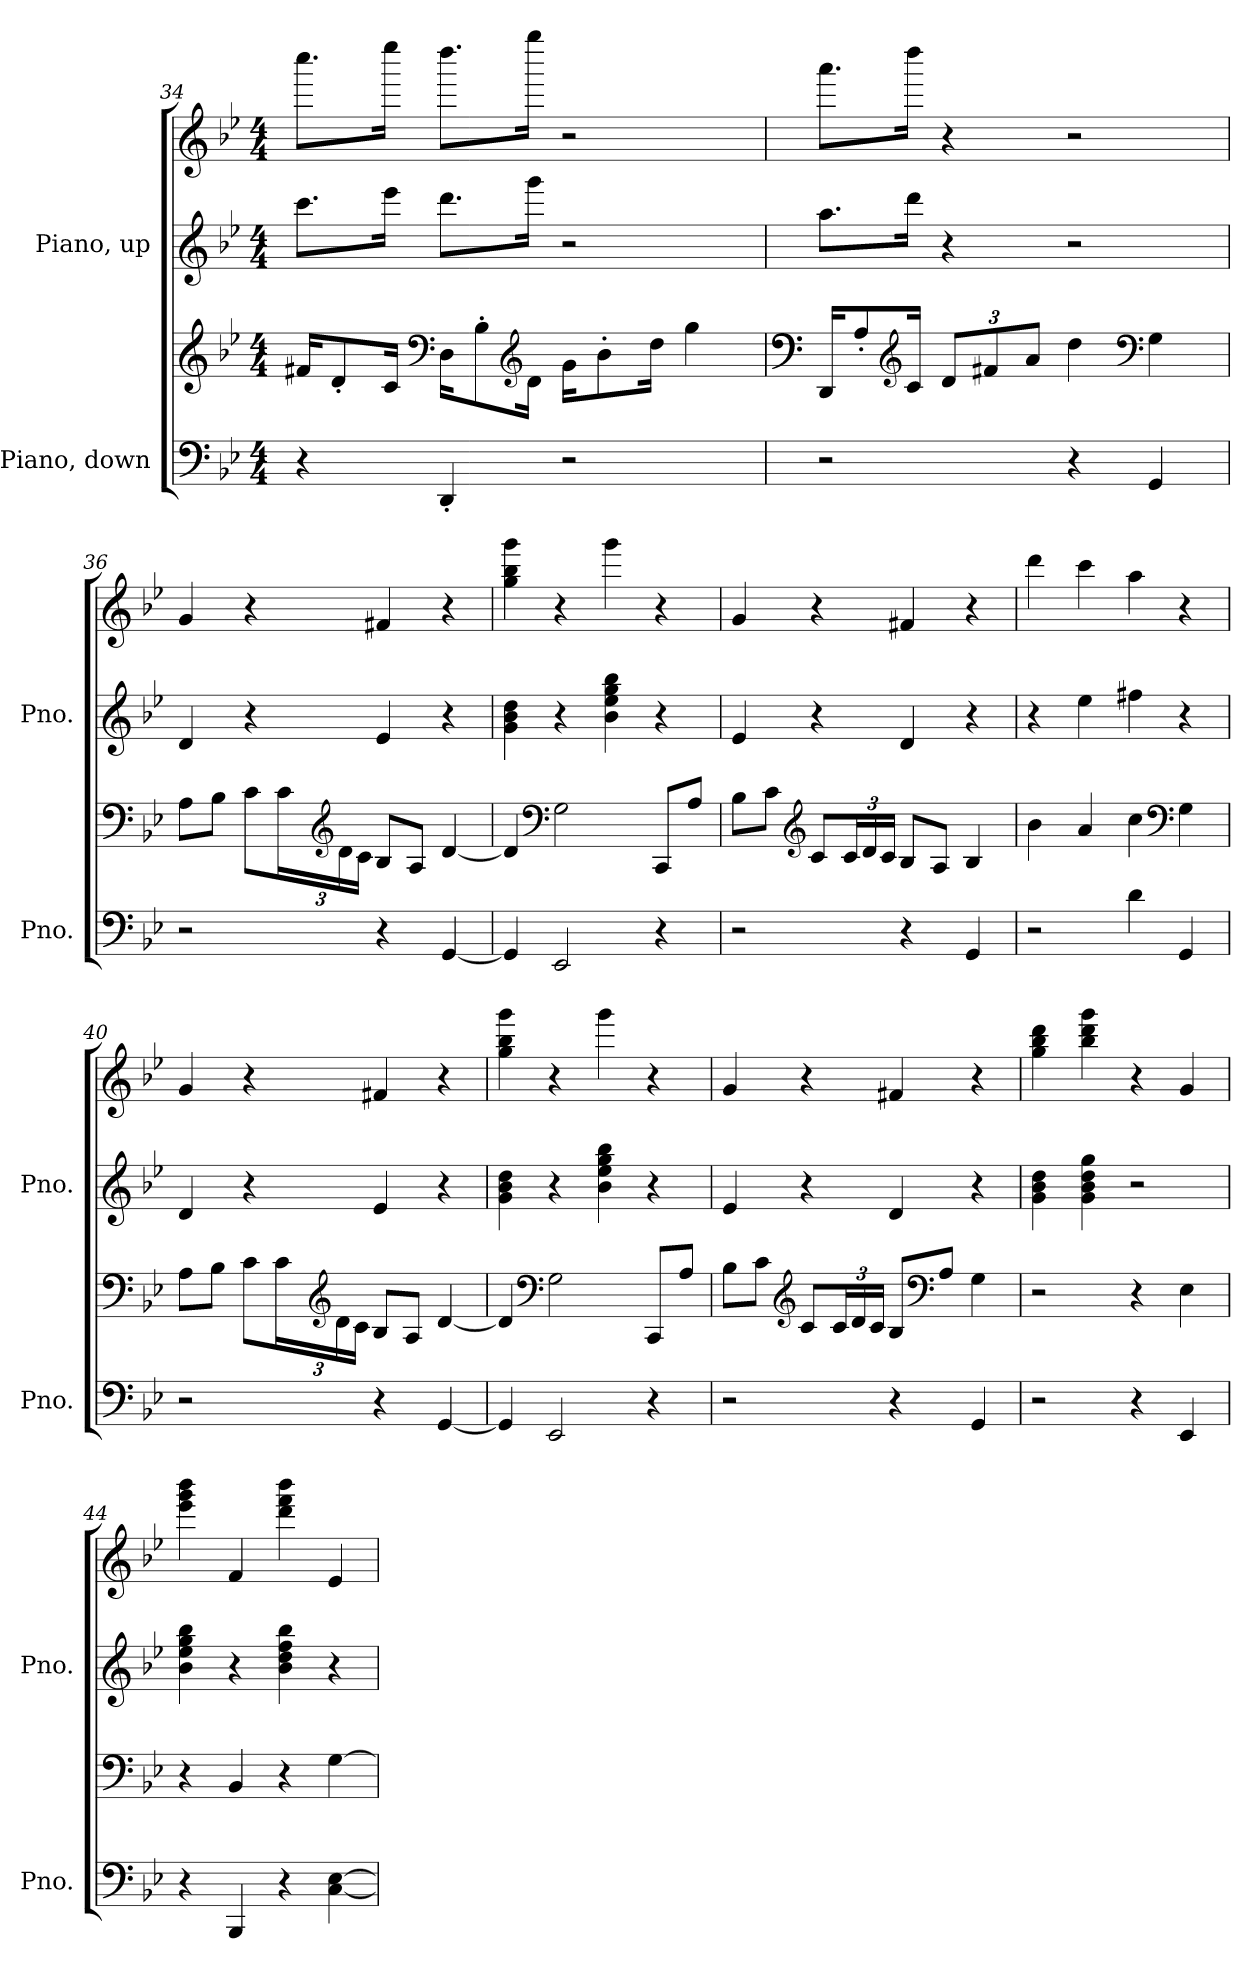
**kern	**kern	**kern	**kern
*part2	*part2	*part1	*part1
*staff4	*staff3	*staff2	*staff1
*I"Piano, down	*	*I"Piano, up	*
*I'Pno.	*	*I'Pno.	*
!!LO:LB:g=z
*clefF4	*clefG2	*clefG2	*clefG2
*k[b-e-]	*k[b-e-]	*k[b-e-]	*k[b-e-]
*M4/4	*M4/4	*M4/4	*M4/4
=34	=34	=34	=34
4r	16f#X/KL	8.ccc\L	8.cccc\L
.	8d'/	.	.
.	16c/Jk	16eee-\Jk	16eeee-\Jk
*	*clefF4	*	*
4DD'/	16D\KL	8.ddd\L	8.dddd\L
.	8B-'\	.	.
*	*clefG2	*	*
.	16d\Jk	16ggg\Jk	16gggg\Jk
2r	16g\KL	2r	2r
.	8b-'\	.	.
.	16dd\Jk	.	.
.	4gg\	.	.
=35	=35	=35	=35
*	*clefF4	*	*
2r	16DD/KL	8.aa\L	8.aaa\L
.	8A'/	.	.
*	*clefG2	*	*
.	16c/Jk	16ddd\Jk	16dddd\Jk
*	*Xbrackettup	*	*
.	12d/L	4r	4r
.	12f#X/	.	.
.	12a/J	.	.
4r	4dd\	2r	2r
*	*clefF4	*	*
4GG/	4G\	.	.
=36	=36	=36	=36
2r	8A\L	4d/	4g/
.	8B-\J	.	.
.	8c\L	4r	4r
.	24c\L	.	.
*	*clefG2	*	*
.	24d\	.	.
.	24c\JJ	.	.
4r	8B-/L	4e-/	4f#X/
.	8A/J	.	.
[4GG/	[4d/	4r	4r
!!LO:LB:g=z
=37	=37	=37	=37
4GG/]	4d/]	4g\ 4b-\ 4dd\	4gg\ 4bb-\ 4ggg\
*	*clefF4	*	*
2EE-/	2G\	4r	4r
.	.	4b-\ 4ee-\ 4gg\ 4bb-\	4ggg\
4r	8CC/L	4r	4r
.	8A/J	.	.
=38	=38	=38	=38
2r	8B-\L	4e-/	4g/
.	8c\J	.	.
*	*clefG2	*	*
.	8c/L	4r	4r
.	24c/L	.	.
.	24d/	.	.
.	24c/JJ	.	.
4r	8B-/L	4d/	4f#X/
.	8A/J	.	.
4GG/	4B-/	4r	4r
=39	=39	=39	=39
2r	4b-\	4r	4ddd\
.	4a/	4ee-\	4ccc\
4d\	4cc\	4ff#X\	4aa\
*	*clefF4	*	*
4GG/	4G\	4r	4r
=40	=40	=40	=40
2r	8A\L	4d/	4g/
.	8B-\J	.	.
.	8c\L	4r	4r
.	24c\L	.	.
*	*clefG2	*	*
.	24d\	.	.
.	24c\JJ	.	.
4r	8B-/L	4e-/	4f#X/
.	8A/J	.	.
[4GG/	[4d/	4r	4r
!!LO:PB:g=z
=41	=41	=41	=41
4GG/]	4d/]	4g\ 4b-\ 4dd\	4gg\ 4bb-\ 4ggg\
*	*clefF4	*	*
2EE-/	2G\	4r	4r
.	.	4b-\ 4ee-\ 4gg\ 4bb-\	4ggg\
4r	8CC/L	4r	4r
.	8A/J	.	.
=42	=42	=42	=42
2r	8B-\L	4e-/	4g/
.	8c\J	.	.
*	*clefG2	*	*
.	8c/L	4r	4r
.	24c/L	.	.
.	24d/	.	.
.	24c/JJ	.	.
4r	8B-/L	4d/	4f#X/
*	*clefF4	*	*
.	8A/J	.	.
4GG/	4G\	4r	4r
=43	=43	=43	=43
2r	2r	4g\ 4b-\ 4dd\	4gg\ 4bb-\ 4ddd\
.	.	4g\ 4b-\ 4dd\ 4gg\	4bb-\ 4ddd\ 4ggg\
4r	4r	2r	4r
4EE-/	4E-\	.	4g/
=44	=44	=44	=44
4r	4r	4b-\ 4ee-\ 4gg\ 4bb-\	4eee-\ 4ggg\ 4bbb-\
4BBB-/	4BB-/	4r	4f/
4r	4r	4b-\ 4dd\ 4ff\ 4bb-\	4ddd\ 4fff\ 4bbb-\
[4C\ [4E-\	[4G\	4r	4e-/
=	=	=	=
*-	*-	*-	*-
